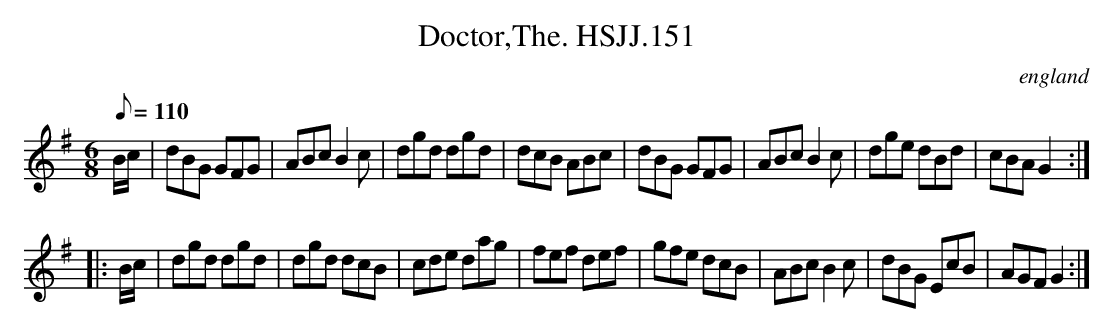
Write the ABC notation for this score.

X:1
T:Doctor,The. HSJJ.151
O:england
M:6/8
L:1/8
Q:110
K:G
B/c/|dBG GFG|ABcB2c|dgd dgd|dcB ABc|dBG GFG|ABcB2c|dge dBd|cBAG2:|
|:B/c/|dgd dgd|dgd dcB|cde dag|fef def|gfe dcB|ABcB2c|dBG EcB|AGFG2:|]
